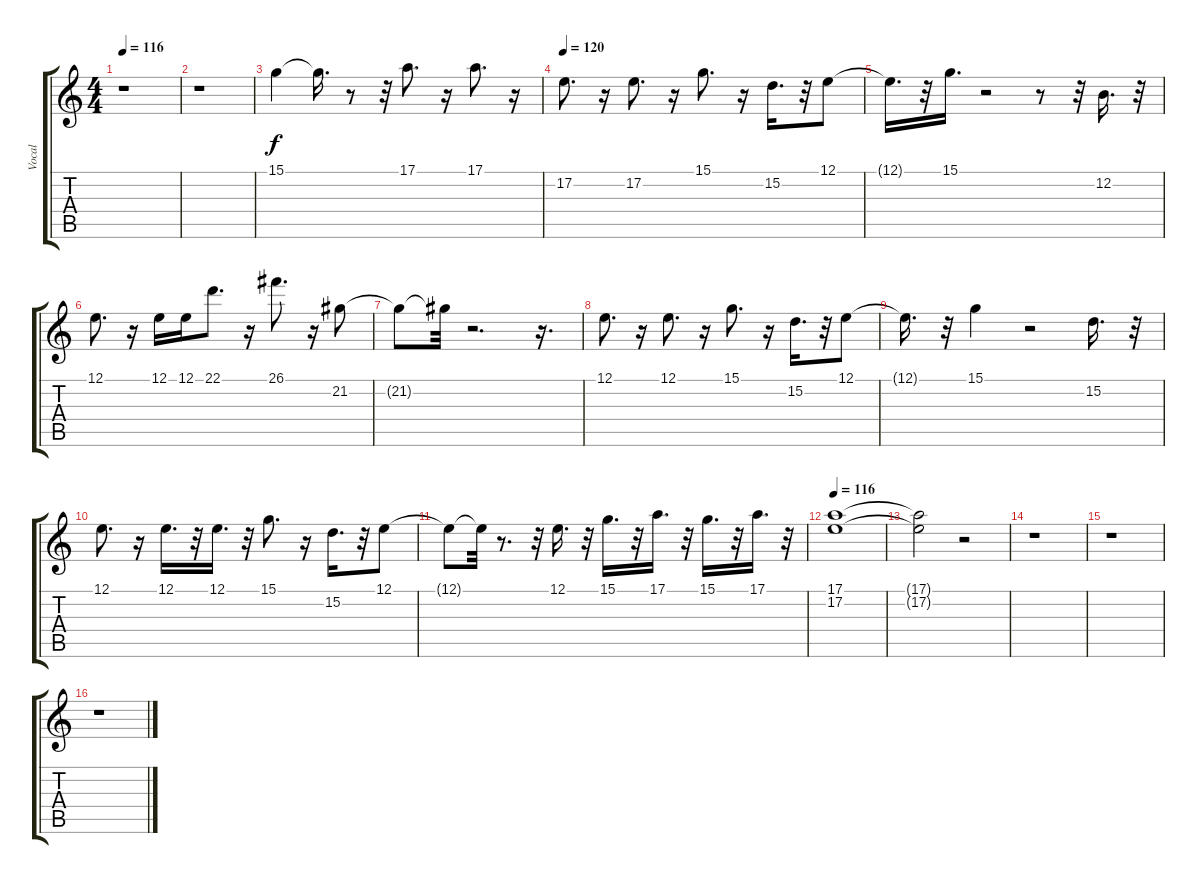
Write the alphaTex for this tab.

\track ("Vocal" "Vocal") {instrument fx4atmosphere}
\staff {score tabs}
\tuning (E4 B3 G3 D3 A2 E2) {hide}
\ts (4 4)
\tempo 116
\clef g2
\ks c
r.1{dy f} |
r.1 |
15.1.4 15.1{t}.16{d} r.8 r.32 17.1.8{d} r.16 17.1.8{d} r.16 |
\tempo 120
17.2.8{d} r.16 17.2.8{d} r.16 15.1.8{d} r.16 15.2.16{d} r.32 12.1.8 |
12.1{t}.16{d} r.32 15.1.16{d} r.2 r.8 r.32 12.2.16{d} r.32 |
12.1.8{d} r.16 12.1.16 12.1.16 22.1.8{d} r.16 26.1.8{d} r.16 21.2.8 |
21.2{t}.8 21.2{t}.32 r.2{d} r.16{d} |
12.1.8{d} r.16 12.1.8{d} r.16 15.1.8{d} r.16 15.2.16{d} r.32 12.1.8 |
12.1{t}.16{d} r.32 15.1.4 r.2 15.2.16{d} r.32 |
12.1.8{d} r.16 12.1.16{d} r.32 12.1.16{d} r.32 15.1.8{d} r.16 15.2.16{d} r.32 12.1.8 |
12.1{t}.8 12.1{t}.32 r.8{d} r.32 12.1.16{d} r.32 15.1.16{d} r.32 17.1.16{d} r.32 15.1.16{d} r.32 17.1.16{d} r.32 |
\tempo 116
(17.1 17.2).1 |
(17.1{t} 17.2{t}).2 r.2 |
r.1 |
r.1 |
r.1
